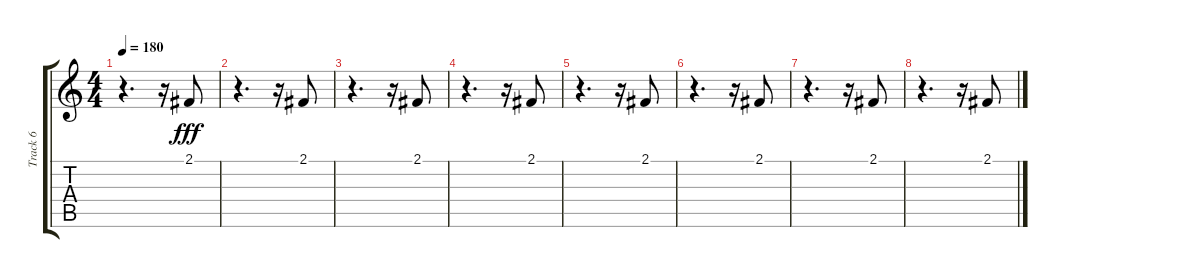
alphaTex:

\track ("Track 6" "Track 6") {instrument fx7echoes}
\staff {score tabs}
\tuning (E4 B3 G3 D3 A2 E2) {hide}
\ts (4 4)
\tempo 180
\clef g2
\ks c
r.4{d dy fff} r.16 2.1.8 |
r.4{d} r.16 2.1.8 |
r.4{d} r.16 2.1.8 |
r.4{d} r.16 2.1.8 |
r.4{d} r.16 2.1.8 |
r.4{d} r.16 2.1.8 |
r.4{d} r.16 2.1.8 |
r.4{d} r.16 2.1.8
